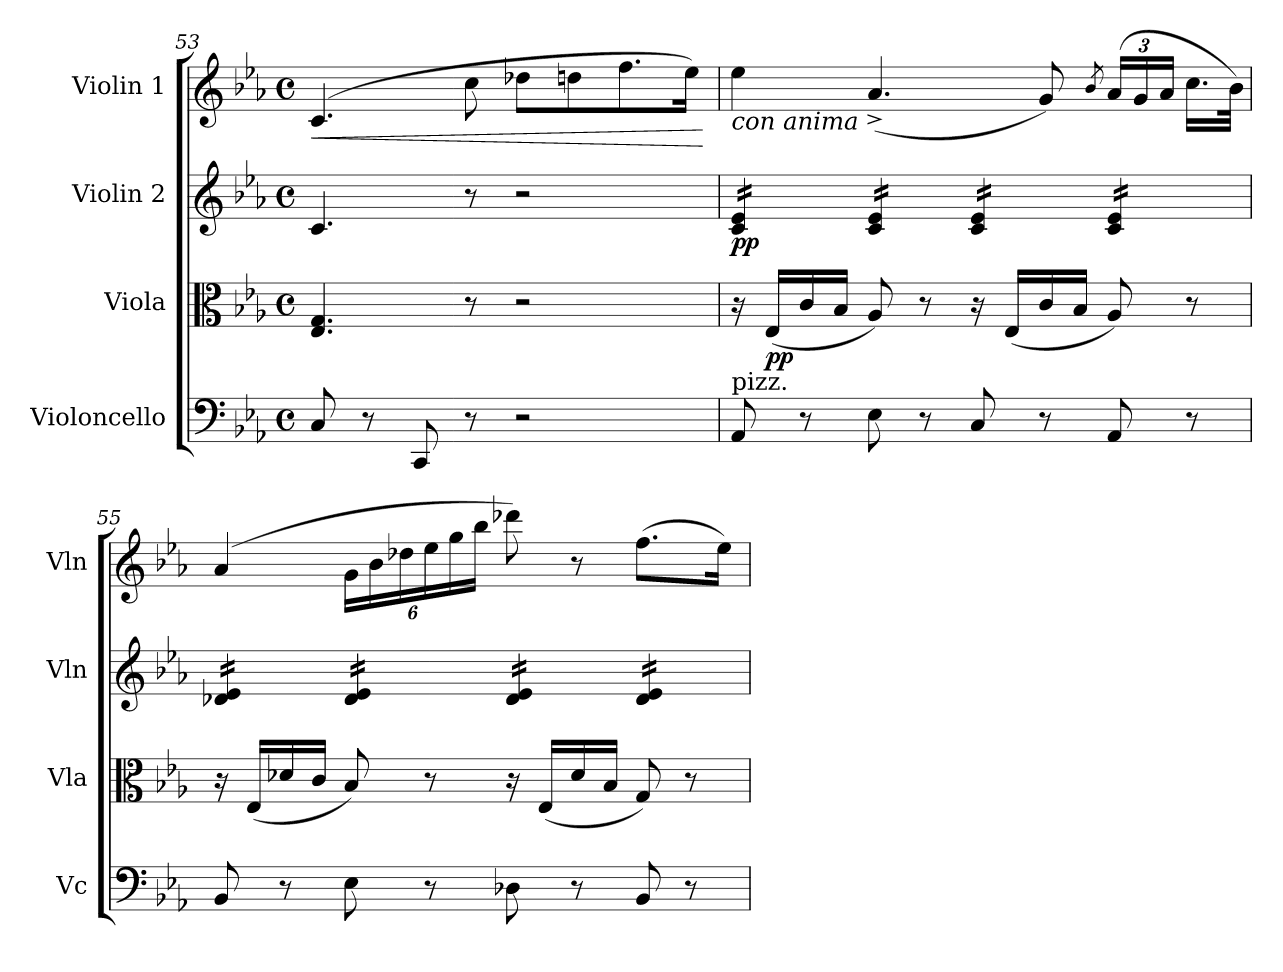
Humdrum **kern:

**kern	**kern	**dynam	**kern	**dynam	**kern	**dynam
*part4	*part3	*part3	*part2	*part2	*part1	*part1
*staff4	*staff3	*staff3	*staff2	*staff2	*staff1	*staff1
*I"Violoncello	*I"Viola	*	*I"Violin 2	*	*I"Violin 1	*
*I'Vc	*I'Vla	*	*I'Vln	*	*I'Vln	*
*clefF4	*clefC3	*	*clefG2	*	*clefG2	*
*k[b-e-a-]	*k[b-e-a-]	*	*k[b-e-a-]	*	*k[b-e-a-]	*
*M4/4	*M4/4	*	*M4/4	*	*M4/4	*
*met(c)	*met(c)	*	*met(c)	*	*met(c)	*
=53	=53	=53	=53	=53	=53	=53
!	!	!	!	!	!	!LO:HP:b
8C/	4.E-/ 4.G/	.	4.c/	.	(>4.c/	<
8r	.	.	.	.	.	.
8CC/	.	.	.	.	.	.
8r	8r	.	8r	.	8cc\	.
2r	2r	.	2r	.	8dd-X\L	.
.	.	.	.	.	8ddn\	.
.	.	.	.	.	8.ff\	.
.	.	.	.	.	16ee-\Jk)	.
.	.	.	.	.	.	[
!!LO:LB:g=z
=54	=54	=54	=54	=54	=54	=54
!	!	!	!	!	!LO:TX:b:i:t=con anima	!
!LO:TX:a:t=pizz.	!	!	!	!	!	!
!	!	!	!	!LO:DY:b	!	!
*	*	*	*tremolo	*	*	*
8AA-/	16r	.	24c/ 24e-/LL	pp	4ee-\	.
.	.	.	24c/ 24e-/	.	.	.
!	!	!LO:DY:b	!	!	!	!
.	(16E-/LL	pp	.	.	.	.
.	.	.	24c/ 24e-/	.	.	.
8r	16c/	.	24c/ 24e-/	.	.	.
.	.	.	24c/ 24e-/	.	.	.
.	16B-/JJ	.	.	.	.	.
.	.	.	24c/ 24e-/JJ	.	.	.
8E-\	8A-/)	.	24c/ 24e-/LL	.	(<4.a-^/	.
.	.	.	24c/ 24e-/	.	.	.
.	.	.	24c/ 24e-/	.	.	.
8r	8r	.	24c/ 24e-/	.	.	.
.	.	.	24c/ 24e-/	.	.	.
.	.	.	24c/ 24e-/JJ	.	.	.
8C/	16r	.	24c/ 24e-/LL	.	.	.
.	.	.	24c/ 24e-/	.	.	.
.	(16E-/LL	.	.	.	.	.
.	.	.	24c/ 24e-/	.	.	.
8r	16c/	.	24c/ 24e-/	.	8g/)	.
.	.	.	24c/ 24e-/	.	.	.
.	16B-/JJ	.	.	.	.	.
.	.	.	24c/ 24e-/JJ	.	.	.
.	.	.	.	.	8qb-/	.
*	*	*	*	*	*Xbrackettup	*
8AA-/	8A-/)	.	24c/ 24e-/LL	.	(24a-/LL	.
.	.	.	24c/ 24e-/	.	24g/	.
.	.	.	24c/ 24e-/	.	24a-/JJ	.
8r	8r	.	24c/ 24e-/	.	16.cc\LL	.
.	.	.	24c/ 24e-/	.	.	.
.	.	.	24c/ 24e-/JJ	.	.	.
.	.	.	.	.	32b-\JJk)	.
=55	=55	=55	=55	=55	=55	=55
8BB-/	16r	.	24d-X/ 24e-/LL	.	(4a-/	.
.	.	.	24d-X/ 24e-/	.	.	.
.	(16E-/LL	.	.	.	.	.
.	.	.	24d-X/ 24e-/	.	.	.
8r	16d-X/	.	24d-X/ 24e-/	.	.	.
.	.	.	24d-X/ 24e-/	.	.	.
.	16c/JJ	.	.	.	.	.
.	.	.	24d-X/ 24e-/JJ	.	.	.
8E-\	8B-/)	.	24d-/ 24e-/LL	.	24g\LL	.
.	.	.	24d-/ 24e-/	.	24b-\	.
.	.	.	24d-/ 24e-/	.	24dd-X\	.
8r	8r	.	24d-/ 24e-/	.	24ee-\	.
.	.	.	24d-/ 24e-/	.	24gg\	.
.	.	.	24d-/ 24e-/JJ	.	24bb-\JJ	.
8D-X\	16r	.	24d-/ 24e-/LL	.	8ddd-X\)	.
.	.	.	24d-/ 24e-/	.	.	.
.	(16E-/LL	.	.	.	.	.
.	.	.	24d-/ 24e-/	.	.	.
8r	16d-/	.	24d-/ 24e-/	.	8r	.
.	.	.	24d-/ 24e-/	.	.	.
.	16B-/JJ	.	.	.	.	.
.	.	.	24d-/ 24e-/JJ	.	.	.
8BB-/	8G/)	.	24d-/ 24e-/LL	.	(>8.ff\L	.
.	.	.	24d-/ 24e-/	.	.	.
.	.	.	24d-/ 24e-/	.	.	.
8r	8r	.	24d-/ 24e-/	.	.	.
.	.	.	24d-/ 24e-/	.	.	.
.	.	.	.	.	16ee-\Jk)	.
.	.	.	24d-/ 24e-/JJ	.	.	.
*	*	*	*Xtremolo	*	*	*
=	=	=	=	=	=	=
*-	*-	*-	*-	*-	*-	*-
